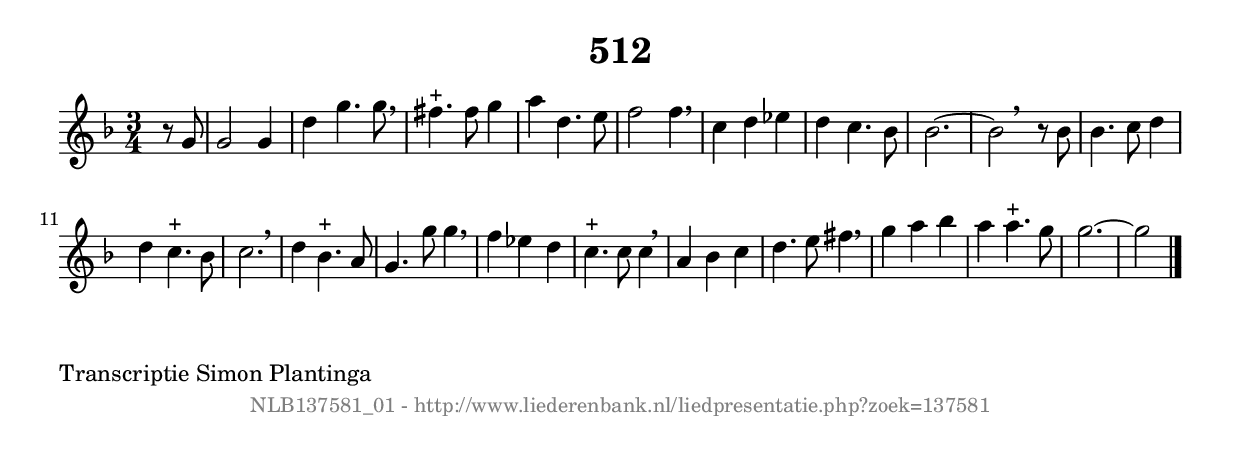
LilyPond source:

%
% produced by wce2krn 1.64 (7 June 2014)
%
\version"2.16"
#(append! paper-alist '(("long" . (cons (* 210 mm) (* 2000 mm)))))
#(set-default-paper-size "long")
sb = {\breathe}
mBreak = {\breathe }
bBreak = {\breathe }
x = {\once\override NoteHead #'style = #'cross }
gl=\glissando
itime={\override Staff.TimeSignature #'stencil = ##f }
ficta = {\once\set suggestAccidentals = ##t}
fine = {\once\override Score.RehearsalMark #'self-alignment-X = #1 \mark \markup {\italic{Fine}}}
dc = {\once\override Score.RehearsalMark #'self-alignment-X = #1 \mark \markup {\italic{D.C.}}}
dcf = {\once\override Score.RehearsalMark #'self-alignment-X = #1 \mark \markup {\italic{D.C. al Fine}}}
dcc = {\once\override Score.RehearsalMark #'self-alignment-X = #1 \mark \markup {\italic{D.C. al Coda}}}
ds = {\once\override Score.RehearsalMark #'self-alignment-X = #1 \mark \markup {\italic{D.S.}}}
dsf = {\once\override Score.RehearsalMark #'self-alignment-X = #1 \mark \markup {\italic{D.S. al Fine}}}
dsc = {\once\override Score.RehearsalMark #'self-alignment-X = #1 \mark \markup {\italic{D.S. al Coda}}}
pv = {\set Score.repeatCommands = #'((volta "1"))}
sv = {\set Score.repeatCommands = #'((volta "2"))}
tv = {\set Score.repeatCommands = #'((volta "3"))}
qv = {\set Score.repeatCommands = #'((volta "4"))}
xv = {\set Score.repeatCommands = #'((volta #f))}
\header{ tagline = ""
title = "512"
}
\score {{
\key g \dorian
\relative g'
{
\set melismaBusyProperties = #'()
\partial 32*8
\time 3/4
\tempo 4=120
\override Score.MetronomeMark #'transparent = ##t
\override Score.RehearsalMark #'break-visibility = #(vector #t #t #f)
r8 g8 | g2 g4 | d'4 g4. g8 \sb | fis4.^"+" fis8 g4 | a4 d,4. e8 | f2 f4 \sb | c4 d4 ees4 | d4 c4. bes8 | bes2.~ | bes2 \bar ":|:" \bBreak
r8 bes8 | bes4. c8 d4 | d4 c4.^"+" bes8 | c2. \sb | d4 bes4.^"+" a8 | g4. g'8 g4 \sb | f4 ees4 d4 | c4.^"+" c8 c4 | \mBreak \bar "|"
a4 bes4 c4 | d4. e8 fis4 \sb | g4 a4 bes4 | a4 a4.^"+" g8 | g2.~ | g2 \bar "|."
 }}
 \midi { }
 \layout {
            indent = 0.0\cm
}
}
\markup { \wordwrap-string #" 
Transcriptie Simon Plantinga
"}
\markup { \vspace #0 } \markup { \with-color #grey \fill-line { \center-column { \smaller "NLB137581_01 - http://www.liederenbank.nl/liedpresentatie.php?zoek=137581" } } }
